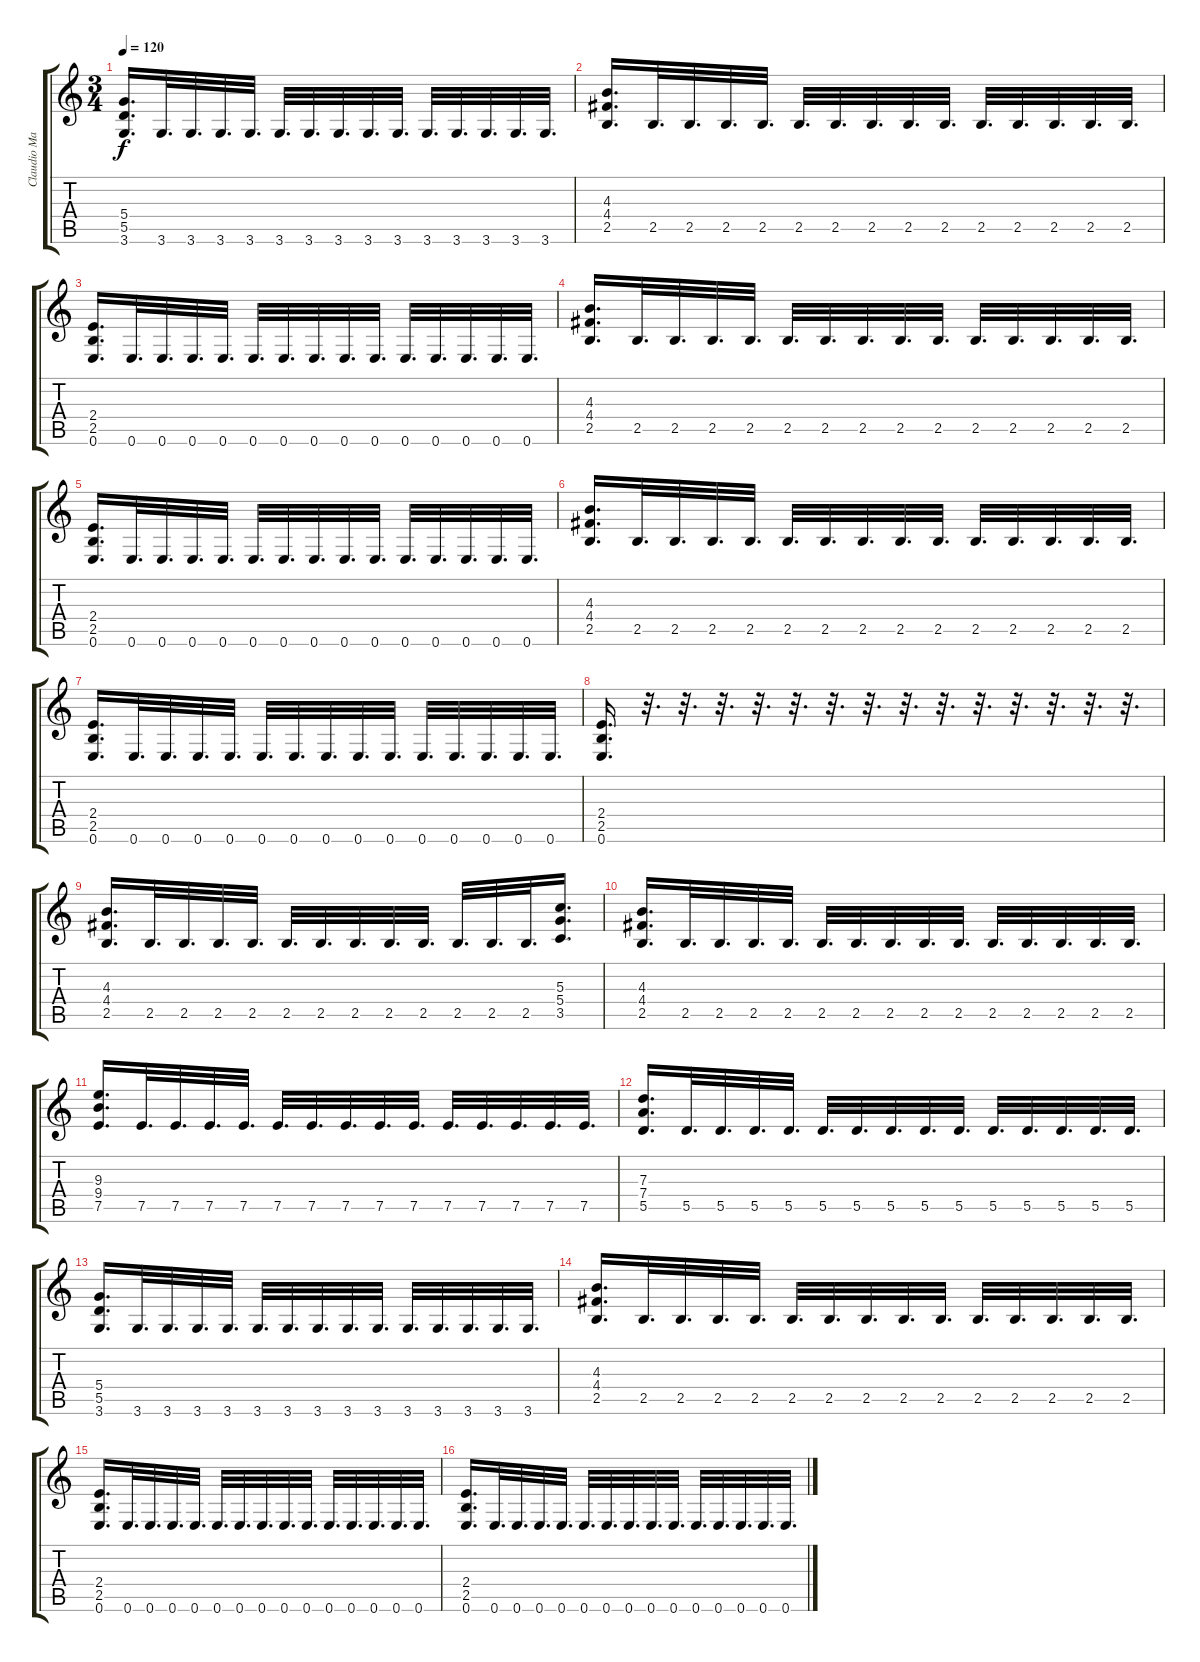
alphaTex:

\track ("Claudio Marciello Base" "Claudio Ma") {instrument distortionguitar}
\staff {score tabs}
\tuning (E4 B3 G3 D3 A2 E2) {hide}
\ts (3 4)
\tempo 120
\clef g2
\ks c
(5.4 5.5 3.6).16{d dy f} 3.6.32{d} 3.6.32{d} 3.6.32{d} 3.6.32{d} 3.6.32{d} 3.6.32{d} 3.6.32{d} 3.6.32{d} 3.6.32{d} 3.6.32{d} 3.6.32{d} 3.6.32{d} 3.6.32{d} 3.6.32{d} |
(4.3 4.4 2.5).16{d} 2.5.32{d} 2.5.32{d} 2.5.32{d} 2.5.32{d} 2.5.32{d} 2.5.32{d} 2.5.32{d} 2.5.32{d} 2.5.32{d} 2.5.32{d} 2.5.32{d} 2.5.32{d} 2.5.32{d} 2.5.32{d} |
(2.4 2.5 0.6).16{d} 0.6.32{d} 0.6.32{d} 0.6.32{d} 0.6.32{d} 0.6.32{d} 0.6.32{d} 0.6.32{d} 0.6.32{d} 0.6.32{d} 0.6.32{d} 0.6.32{d} 0.6.32{d} 0.6.32{d} 0.6.32{d} |
(4.3 4.4 2.5).16{d} 2.5.32{d} 2.5.32{d} 2.5.32{d} 2.5.32{d} 2.5.32{d} 2.5.32{d} 2.5.32{d} 2.5.32{d} 2.5.32{d} 2.5.32{d} 2.5.32{d} 2.5.32{d} 2.5.32{d} 2.5.32{d} |
(2.4 2.5 0.6).16{d} 0.6.32{d} 0.6.32{d} 0.6.32{d} 0.6.32{d} 0.6.32{d} 0.6.32{d} 0.6.32{d} 0.6.32{d} 0.6.32{d} 0.6.32{d} 0.6.32{d} 0.6.32{d} 0.6.32{d} 0.6.32{d} |
(4.3 4.4 2.5).16{d} 2.5.32{d} 2.5.32{d} 2.5.32{d} 2.5.32{d} 2.5.32{d} 2.5.32{d} 2.5.32{d} 2.5.32{d} 2.5.32{d} 2.5.32{d} 2.5.32{d} 2.5.32{d} 2.5.32{d} 2.5.32{d} |
(2.4 2.5 0.6).16{d} 0.6.32{d} 0.6.32{d} 0.6.32{d} 0.6.32{d} 0.6.32{d} 0.6.32{d} 0.6.32{d} 0.6.32{d} 0.6.32{d} 0.6.32{d} 0.6.32{d} 0.6.32{d} 0.6.32{d} 0.6.32{d} |
(2.4 2.5 0.6).16{d} r.32{d} r.32{d} r.32{d} r.32{d} r.32{d} r.32{d} r.32{d} r.32{d} r.32{d} r.32{d} r.32{d} r.32{d} r.32{d} r.32{d} |
(4.3 4.4 2.5).16{d} 2.5.32{d} 2.5.32{d} 2.5.32{d} 2.5.32{d} 2.5.32{d} 2.5.32{d} 2.5.32{d} 2.5.32{d} 2.5.32{d} 2.5.32{d} 2.5.32{d} 2.5.32{d} (5.3 5.4 3.5).16{d} |
(4.3 4.4 2.5).16{d} 2.5.32{d} 2.5.32{d} 2.5.32{d} 2.5.32{d} 2.5.32{d} 2.5.32{d} 2.5.32{d} 2.5.32{d} 2.5.32{d} 2.5.32{d} 2.5.32{d} 2.5.32{d} 2.5.32{d} 2.5.32{d} |
(9.3 9.4 7.5).16{d} 7.5.32{d} 7.5.32{d} 7.5.32{d} 7.5.32{d} 7.5.32{d} 7.5.32{d} 7.5.32{d} 7.5.32{d} 7.5.32{d} 7.5.32{d} 7.5.32{d} 7.5.32{d} 7.5.32{d} 7.5.32{d} |
(7.3 7.4 5.5).16{d} 5.5.32{d} 5.5.32{d} 5.5.32{d} 5.5.32{d} 5.5.32{d} 5.5.32{d} 5.5.32{d} 5.5.32{d} 5.5.32{d} 5.5.32{d} 5.5.32{d} 5.5.32{d} 5.5.32{d} 5.5.32{d} |
(5.4 5.5 3.6).16{d} 3.6.32{d} 3.6.32{d} 3.6.32{d} 3.6.32{d} 3.6.32{d} 3.6.32{d} 3.6.32{d} 3.6.32{d} 3.6.32{d} 3.6.32{d} 3.6.32{d} 3.6.32{d} 3.6.32{d} 3.6.32{d} |
(4.3 4.4 2.5).16{d} 2.5.32{d} 2.5.32{d} 2.5.32{d} 2.5.32{d} 2.5.32{d} 2.5.32{d} 2.5.32{d} 2.5.32{d} 2.5.32{d} 2.5.32{d} 2.5.32{d} 2.5.32{d} 2.5.32{d} 2.5.32{d} |
(2.4 2.5 0.6).16{d} 0.6.32{d} 0.6.32{d} 0.6.32{d} 0.6.32{d} 0.6.32{d} 0.6.32{d} 0.6.32{d} 0.6.32{d} 0.6.32{d} 0.6.32{d} 0.6.32{d} 0.6.32{d} 0.6.32{d} 0.6.32{d} |
(2.4 2.5 0.6).16{d} 0.6.32{d} 0.6.32{d} 0.6.32{d} 0.6.32{d} 0.6.32{d} 0.6.32{d} 0.6.32{d} 0.6.32{d} 0.6.32{d} 0.6.32{d} 0.6.32{d} 0.6.32{d} 0.6.32{d} 0.6.32{d}
